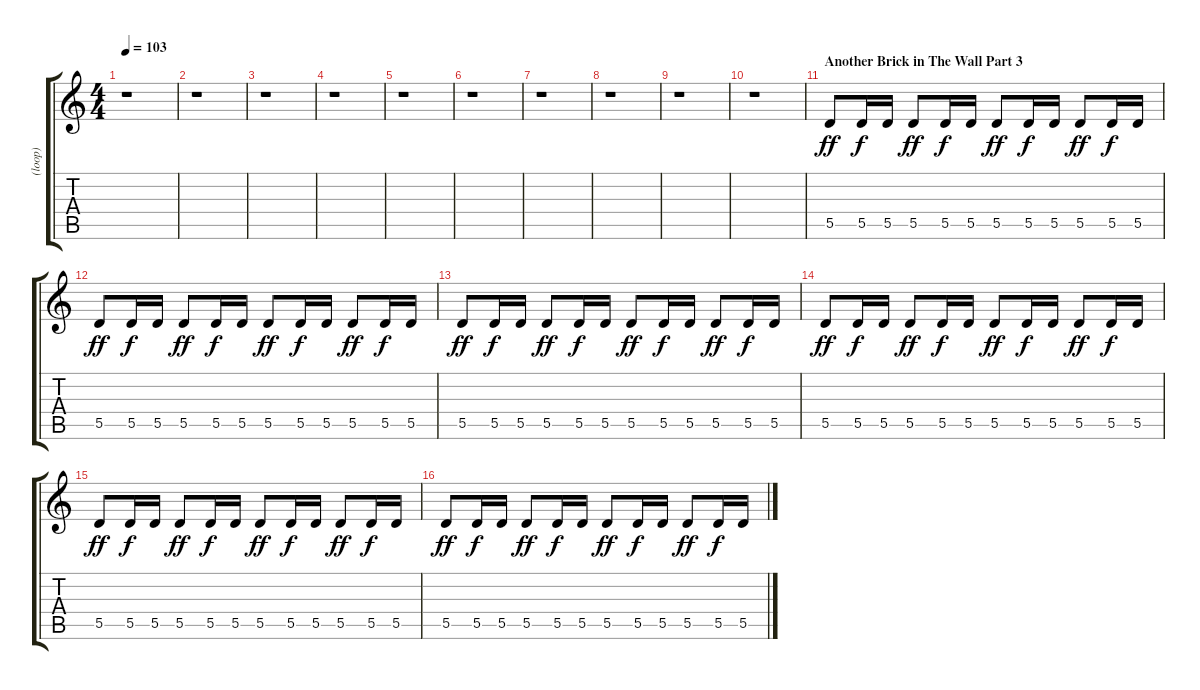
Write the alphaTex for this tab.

\track ("(loop)" "(loop)") {instrument electricguitarmuted}
\staff {score tabs}
\tuning (E4 B3 G3 D3 A2 E2) {hide}
\ts (4 4)
\tempo 103
\clef g2
\ks c
r.1{dy f} |
r.1 |
r.1 |
r.1 |
r.1 |
r.1 |
r.1 |
r.1 |
r.1 |
r.1 |
\section ("" "Another Brick in The Wall Part 3")
5.5.8{dy ff} 5.5.16{dy f} 5.5.16 5.5.8{dy ff} 5.5.16{dy f} 5.5.16 5.5.8{dy ff} 5.5.16{dy f} 5.5.16 5.5.8{dy ff} 5.5.16{dy f} 5.5.16 |
5.5.8{dy ff} 5.5.16{dy f} 5.5.16 5.5.8{dy ff} 5.5.16{dy f} 5.5.16 5.5.8{dy ff} 5.5.16{dy f} 5.5.16 5.5.8{dy ff} 5.5.16{dy f} 5.5.16 |
5.5.8{dy ff} 5.5.16{dy f} 5.5.16 5.5.8{dy ff} 5.5.16{dy f} 5.5.16 5.5.8{dy ff} 5.5.16{dy f} 5.5.16 5.5.8{dy ff} 5.5.16{dy f} 5.5.16 |
5.5.8{dy ff} 5.5.16{dy f} 5.5.16 5.5.8{dy ff} 5.5.16{dy f} 5.5.16 5.5.8{dy ff} 5.5.16{dy f} 5.5.16 5.5.8{dy ff} 5.5.16{dy f} 5.5.16 |
5.5.8{dy ff} 5.5.16{dy f} 5.5.16 5.5.8{dy ff} 5.5.16{dy f} 5.5.16 5.5.8{dy ff} 5.5.16{dy f} 5.5.16 5.5.8{dy ff} 5.5.16{dy f} 5.5.16 |
5.5.8{dy ff} 5.5.16{dy f} 5.5.16 5.5.8{dy ff} 5.5.16{dy f} 5.5.16 5.5.8{dy ff} 5.5.16{dy f} 5.5.16 5.5.8{dy ff} 5.5.16{dy f} 5.5.16
